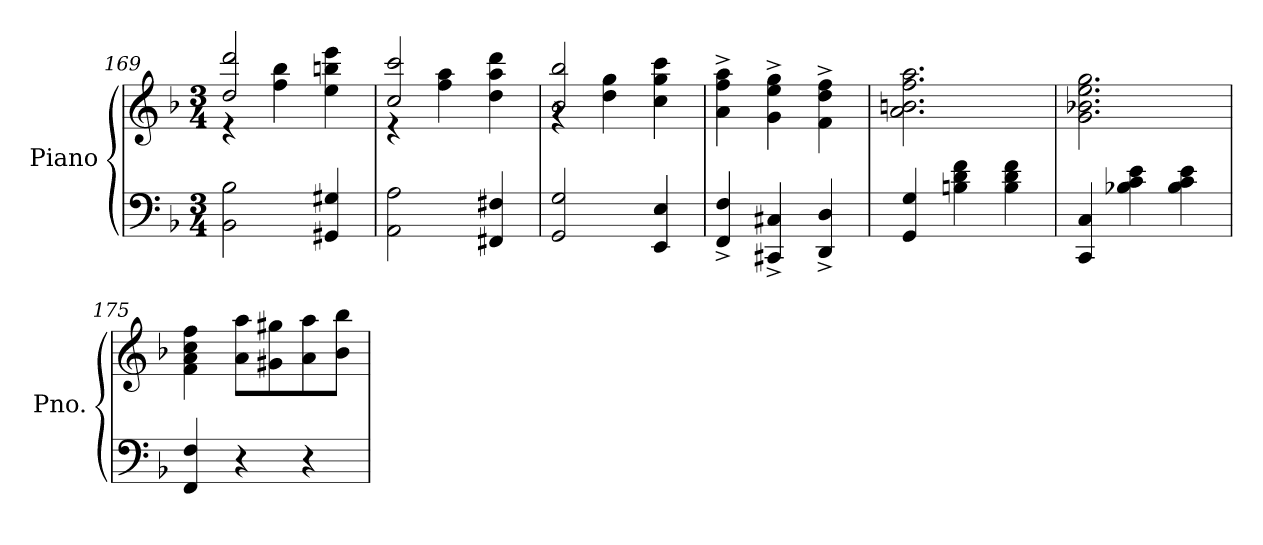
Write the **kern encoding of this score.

**kern	**kern
*part1	*part1
*staff2	*staff1
*I"Piano	*
*I'Pno.	*
!!LO:LB:g=z
*clefF4	*clefG2
*k[b-]	*k[b-]
*M3/4	*M3/4
=169	=169
*	*^
2BB-\ 2B-\	2dd/ 2ddd/	4r
.	.	4ff\ 4bb-\
4GG#X/ 4G#X/	4ee\ 4bbn\ 4eee\	4ryy
=170	=170	=170
2AA\ 2A\	2cc/ 2ccc/	4r
.	.	4ff\ 4aa\
4FF#X/ 4F#X/	4dd\ 4aa\ 4ddd\	4ryy
=171	=171	=171
2GG/ 2G/	2b-/ 2bb-/	4rg
.	.	4dd\ 4gg\
4EE/ 4E/	4cc\ 4gg\ 4ccc\	4ryy
*	*v	*v
=172	=172
4FF/^ 4F/^	4a\^ 4ff\^ 4aa\^
4CC#X/^ 4C#X/^	4g\^ 4ee\^ 4gg\^
4DD/^ 4D/^	4f\^ 4dd\^ 4ff\^
=173	=173
4GG/ 4G/	2.a\ 2.bn\ 2.ff\ 2.aa\
4Bn\ 4d\ 4f\	.
4B\ 4d\ 4f\	.
=174	=174
4CC/ 4C/	2.g\ 2.b-X\ 2.ee\ 2.gg\
4B-X\ 4c\ 4e\	.
4B-\ 4c\ 4e\	.
!!LO:LB:g=z
=175	=175
4FF/ 4F/	4f\ 4a\ 4cc\ 4ff\
4r	8a\ 8aa\L
.	8g#X\ 8gg#X\
4r	8a\ 8aa\
.	8b-\ 8bb-\J
=	=
*-	*-
